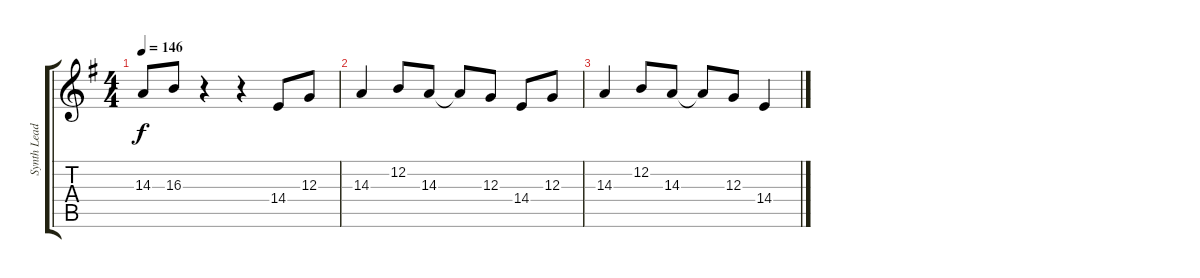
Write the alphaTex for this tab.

\track ("Synth Lead" "Synth Lead") {instrument lead5charang}
\staff {score tabs}
\tuning (E4 B3 G3 D3 A2 E2) {hide}
\ts (4 4)
\tempo 146
\clef g2
\ks g
14.3{t}.8{dy f} 16.3.8 r.4 r.4 14.4.8 12.3.8 |
14.3.4 12.2.8 14.3.8 14.3{t}.8 12.3.8 14.4.8 12.3.8 |
14.3.4 12.2.8 14.3.8 14.3{t}.8 12.3.8 14.4.4
